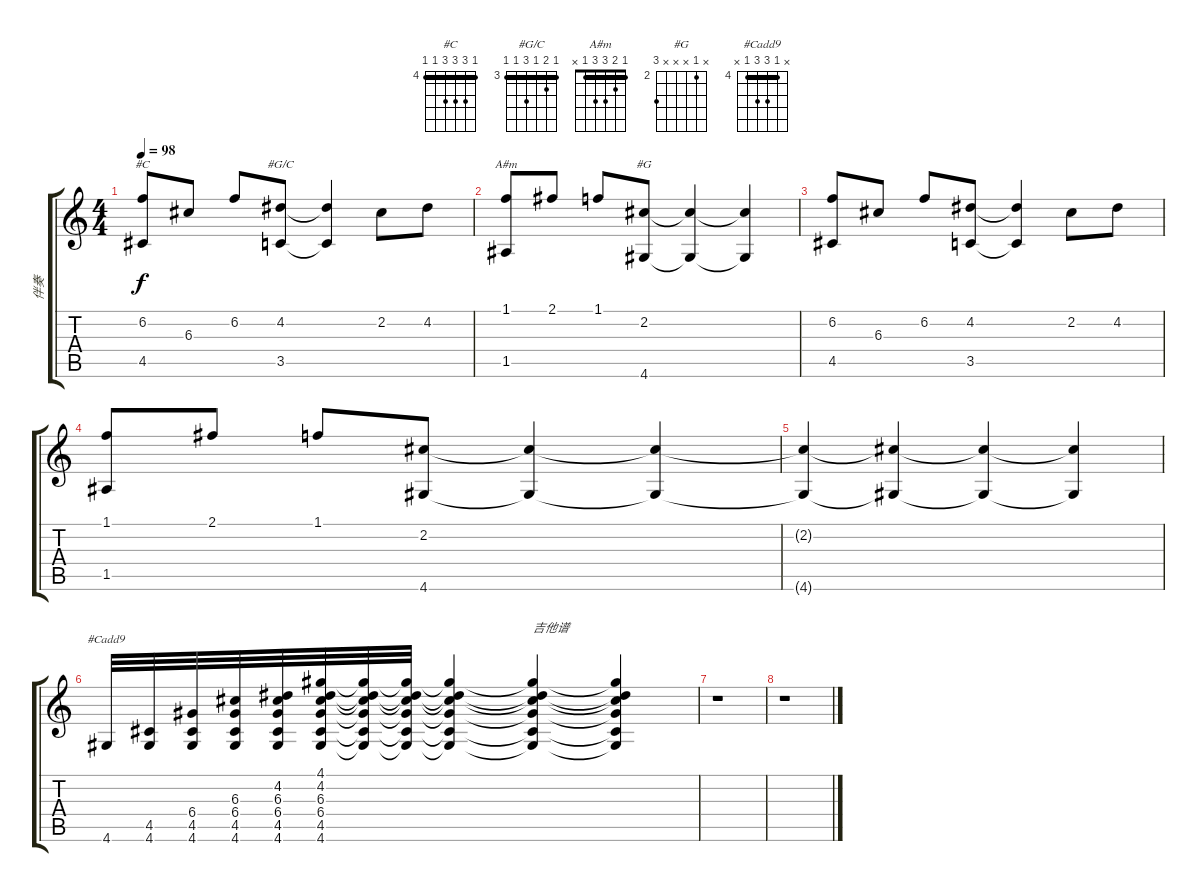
\track ("伴奏" "伴奏") {instrument acousticguitarsteel}
\staff {score tabs}
\tuning (E4 B3 G3 D3 A2 E2) {hide}
\chord ("#C" 4 6 6 6 4 4) {firstfret 4 barre 4}
\chord ("#G/C" 3 4 3 5 3 3) {firstfret 3 barre 3}
\chord ("A#m" 1 2 3 3 1 x) {barre 1}
\chord ("#G" x 2 x x x 4) {firstfret 2}
\chord ("#Cadd9" x 4 6 6 4 x) {firstfret 4 barre 4}
\ts (4 4)
\tempo 98
\clef g2
\ks c
(6.2 4.5).8{ch "#C" dy f} 6.3.8 6.2.8 (4.2 3.5).8{ch "#G/C"} (4.2{t} 3.5{t}).4 2.2.8 4.2.8 |
(1.1 1.5).8{ch "A#m"} 2.1.8 1.1.8 (2.2 4.6).8{ch "#G"} (2.2{t} 4.6{t}).4 (2.2{t} 4.6{t}).4 |
(6.2 4.5).8 6.3.8 6.2.8 (4.2 3.5).8 (4.2{t} 3.5{t}).4 2.2.8 4.2.8 |
(1.1 1.5).8 2.1.8 1.1.8 (2.2 4.6).8 (2.2{t} 4.6{t}).4 (2.2{t} 4.6{t}).4 |
(2.2{t} 4.6{t}).4 (2.2{t} 4.6{t}).4 (2.2{t} 4.6{t}).4 (2.2{t} 4.6{t}).4 |
4.6.32{ch "#Cadd9"} (4.5 4.6).32 (6.4 4.5 4.6).32 (6.3 6.4 4.5 4.6).32 (4.2 6.3 6.4 4.5 4.6).32 (4.1 4.2 6.3 6.4 4.5 4.6).32 (4.1{t} 4.2{t} 6.3{t} 6.4{t} 4.5{t} 4.6{t}).32 (4.1{t} 4.2{t} 6.3{t} 6.4{t} 4.5{t} 4.6{t}).32 (4.1{t} 4.2{t} 6.3{t} 6.4{t} 4.5{t} 4.6{t}).4 (4.1{t} 4.2{t} 6.3{t} 6.4{t} 4.5{t} 4.6{t}).4{txt "吉他谱"} (4.1{t} 4.2{t} 6.3{t} 6.4{t} 4.5{t} 4.6{t}).4 |
r.1 |
r.1
